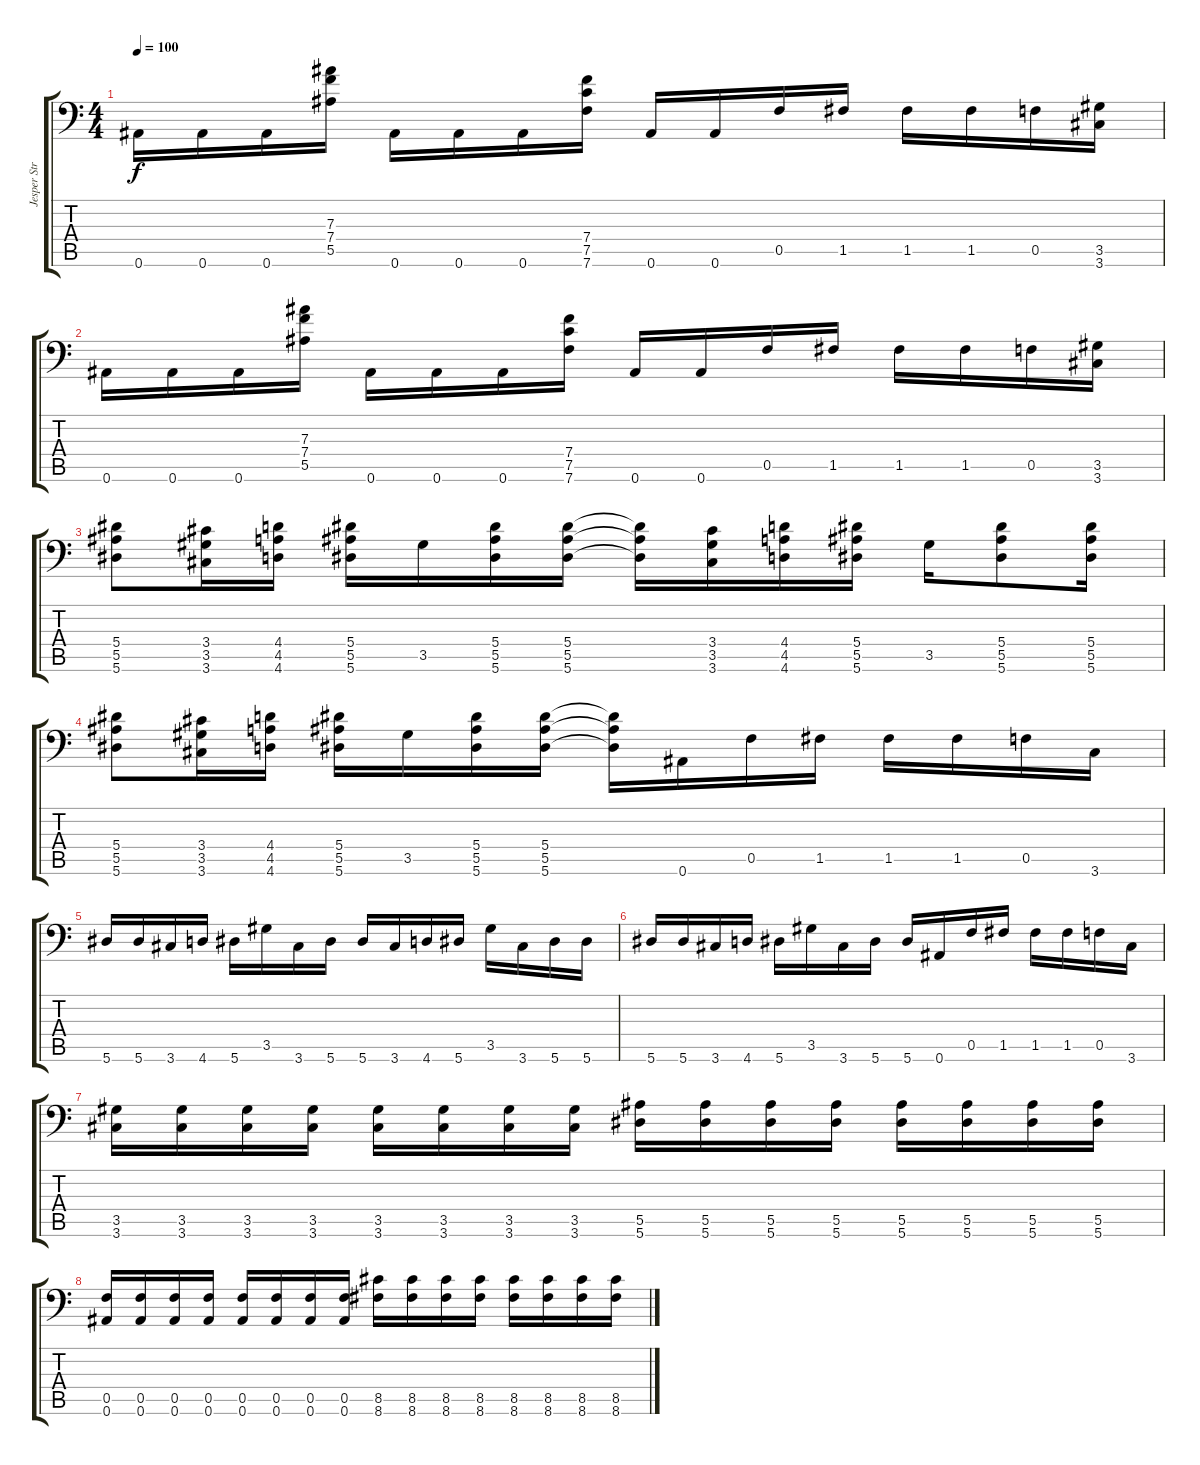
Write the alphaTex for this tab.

\track ("Jesper Stromblad" "Jesper Str") {instrument distortionguitar}
\staff {score tabs}
\tuning (C4 G3 Eb3 Bb2 F2 Bb1) {hide}
\ts (4 4)
\tempo 100
\clef f4
\ks c
0.6.16{dy f} 0.6.16 0.6.16 (7.3 7.4 5.5).16 0.6.16 0.6.16 0.6.16 (7.4 7.5 7.6).16 0.6.16 0.6.16 0.5.16 1.5.16 1.5.16 1.5.16 0.5.16 (3.5 3.6).16 |
0.6.16 0.6.16 0.6.16 (7.3 7.4 5.5).16 0.6.16 0.6.16 0.6.16 (7.4 7.5 7.6).16 0.6.16 0.6.16 0.5.16 1.5.16 1.5.16 1.5.16 0.5.16 (3.5 3.6).16 |
(5.4 5.5 5.6).8 (3.4 3.5 3.6).16 (4.4 4.5 4.6).16 (5.4 5.5 5.6).16 3.5.16 (5.4 5.5 5.6).16 (5.4 5.5 5.6).16 (5.4{t} 5.5{t} 5.6{t}).16 (3.4 3.5 3.6).16 (4.4 4.5 4.6).16 (5.4 5.5 5.6).16 3.5.16 (5.4 5.5 5.6).8 (5.4 5.5 5.6).16 |
(5.4 5.5 5.6).8 (3.4 3.5 3.6).16 (4.4 4.5 4.6).16 (5.4 5.5 5.6).16 3.5.16 (5.4 5.5 5.6).16 (5.4 5.5 5.6).16 (5.4{t} 5.5{t} 5.6{t}).16 0.6.16 0.5.16 1.5.16 1.5.16 1.5.16 0.5.16 3.6.16 |
5.6.16 5.6.16 3.6.16 4.6.16 5.6.16 3.5.16 3.6.16 5.6.16 5.6.16 3.6.16 4.6.16 5.6.16 3.5.16 3.6.16 5.6.16 5.6.16 |
5.6.16 5.6.16 3.6.16 4.6.16 5.6.16 3.5.16 3.6.16 5.6.16 5.6.16 0.6.16 0.5.16 1.5.16 1.5.16 1.5.16 0.5.16 3.6.16 |
(3.5 3.6).16 (3.5 3.6).16 (3.5 3.6).16 (3.5 3.6).16 (3.5 3.6).16 (3.5 3.6).16 (3.5 3.6).16 (3.5 3.6).16 (5.5 5.6).16 (5.5 5.6).16 (5.5 5.6).16 (5.5 5.6).16 (5.5 5.6).16 (5.5 5.6).16 (5.5 5.6).16 (5.5 5.6).16 |
(0.5 0.6).16 (0.5 0.6).16 (0.5 0.6).16 (0.5 0.6).16 (0.5 0.6).16 (0.5 0.6).16 (0.5 0.6).16 (0.5 0.6).16 (8.5 8.6).16 (8.5 8.6).16 (8.5 8.6).16 (8.5 8.6).16 (8.5 8.6).16 (8.5 8.6).16 (8.5 8.6).16 (8.5 8.6).16
